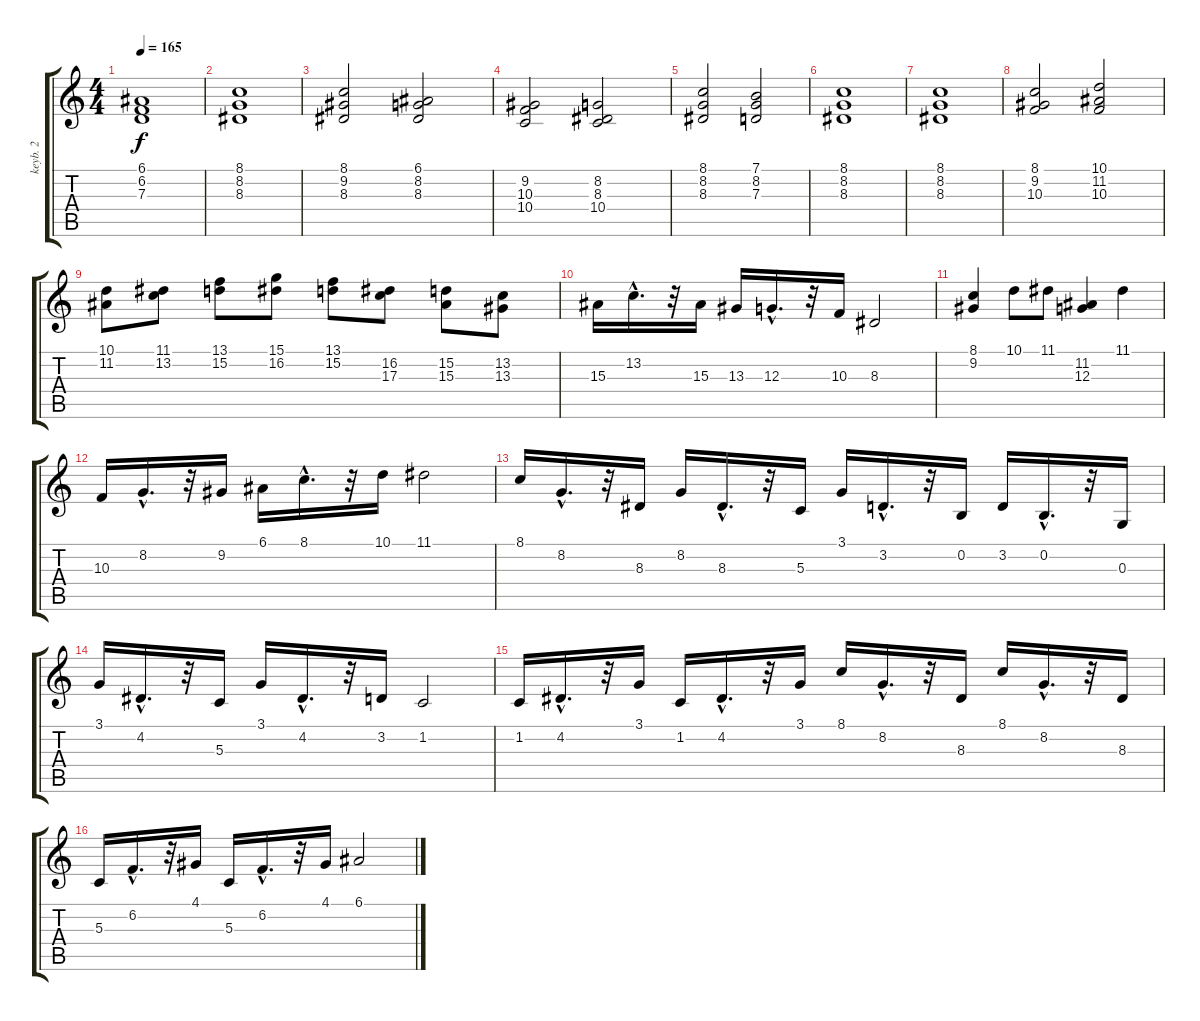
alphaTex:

\track ("keyb. 2" "keyb. 2") {instrument frenchhorn}
\staff {score tabs}
\tuning (E4 B3 G3 D3 A2 E2) {hide}
\ts (4 4)
\tempo 165
\clef g2
\ks c
(6.1 6.2 7.3).1{dy f} |
(8.1 8.2 8.3).1 |
(8.1 9.2 8.3).2 (6.1 8.2 8.3).2 |
(9.2 10.3 10.4).2 (8.2 8.3 10.4).2 |
(8.1 8.2 8.3).2 (7.1 8.2 7.3).2 |
(8.1 8.2 8.3).1 |
(8.1 8.2 8.3).1 |
(8.1 9.2 10.3).2 (10.1 11.2 10.3).2 |
(10.1 11.2).8 (11.1 13.2).8 (13.1 15.2).8 (15.1 16.2).8 (13.1 15.2).8 (16.2 17.3).8 (15.2 15.3).8 (13.2 13.3).8 |
15.3.16 13.2{hac}.16{d} r.32 15.3.16 13.3.16 12.3{hac}.16{d} r.32 10.3.16 8.3.2 |
(8.1 9.2).4 10.1.8 11.1.8 (11.2 12.3).4 11.1.4 |
10.3.16 8.2{hac}.16{d} r.32 9.2.16 6.1.16 8.1{hac}.16{d} r.32 10.1.16 11.1.2 |
8.1.16 8.2{hac}.16{d} r.32 8.3.16 8.2.16 8.3{hac}.16{d} r.32 5.3.16 3.1.16 3.2{hac}.16{d} r.32 0.2.16 3.2.16 0.2{hac}.16{d} r.32 0.3.16 |
3.1.16 4.2{hac}.16{d} r.32 5.3.16 3.1.16 4.2{hac}.16{d} r.32 3.2.16 1.2.2 |
1.2.16 4.2{hac}.16{d} r.32 3.1.16 1.2.16 4.2{hac}.16{d} r.32 3.1.16 8.1.16 8.2{hac}.16{d} r.32 8.3.16 8.1.16 8.2{hac}.16{d} r.32 8.3.16 |
5.3.16 6.2{hac}.16{d} r.32 4.1.16 5.3.16 6.2{hac}.16{d} r.32 4.1.16 6.1.2
